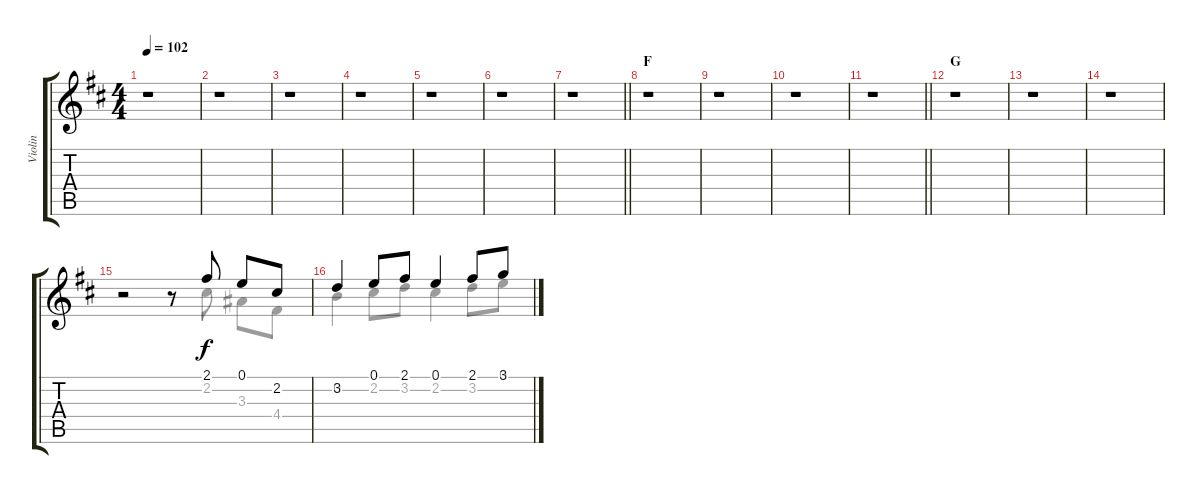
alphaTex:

\track ("Violin" "Violin") {instrument violin}
\staff {score tabs}
\tuning (E5 B4 G4 D4 A3 E3) {hide}
\voice
\ts (4 4)
\tempo 102
\clef g2
\ks d
r.1{dy f} |
r.1 |
r.1 |
r.1 |
r.1 |
r.1 |
\barLineRight lightlight
r.1 |
\section ("" "F")
r.1 |
r.1 |
r.1 |
\barLineRight lightlight
r.1 |
\section ("" "G")
r.1 |
r.1 |
r.1 |
r.2 r.8 2.1.8 0.1.8 2.2.8 |
3.2.4 0.1.8 2.1.8 0.1.4 2.1.8 3.1.8
\voice
\clef g2
\ottava regular
\simile none
\ks d
|
|
|
|
|
|
\barLineRight lightlight
|
|
|
|
\barLineRight lightlight
|
|
|
|
r.2 r.8 2.2.8 3.3.8 4.4.8 |
0.2.4 2.2.8 3.2.8 2.2.4 3.2.8 0.1.8
